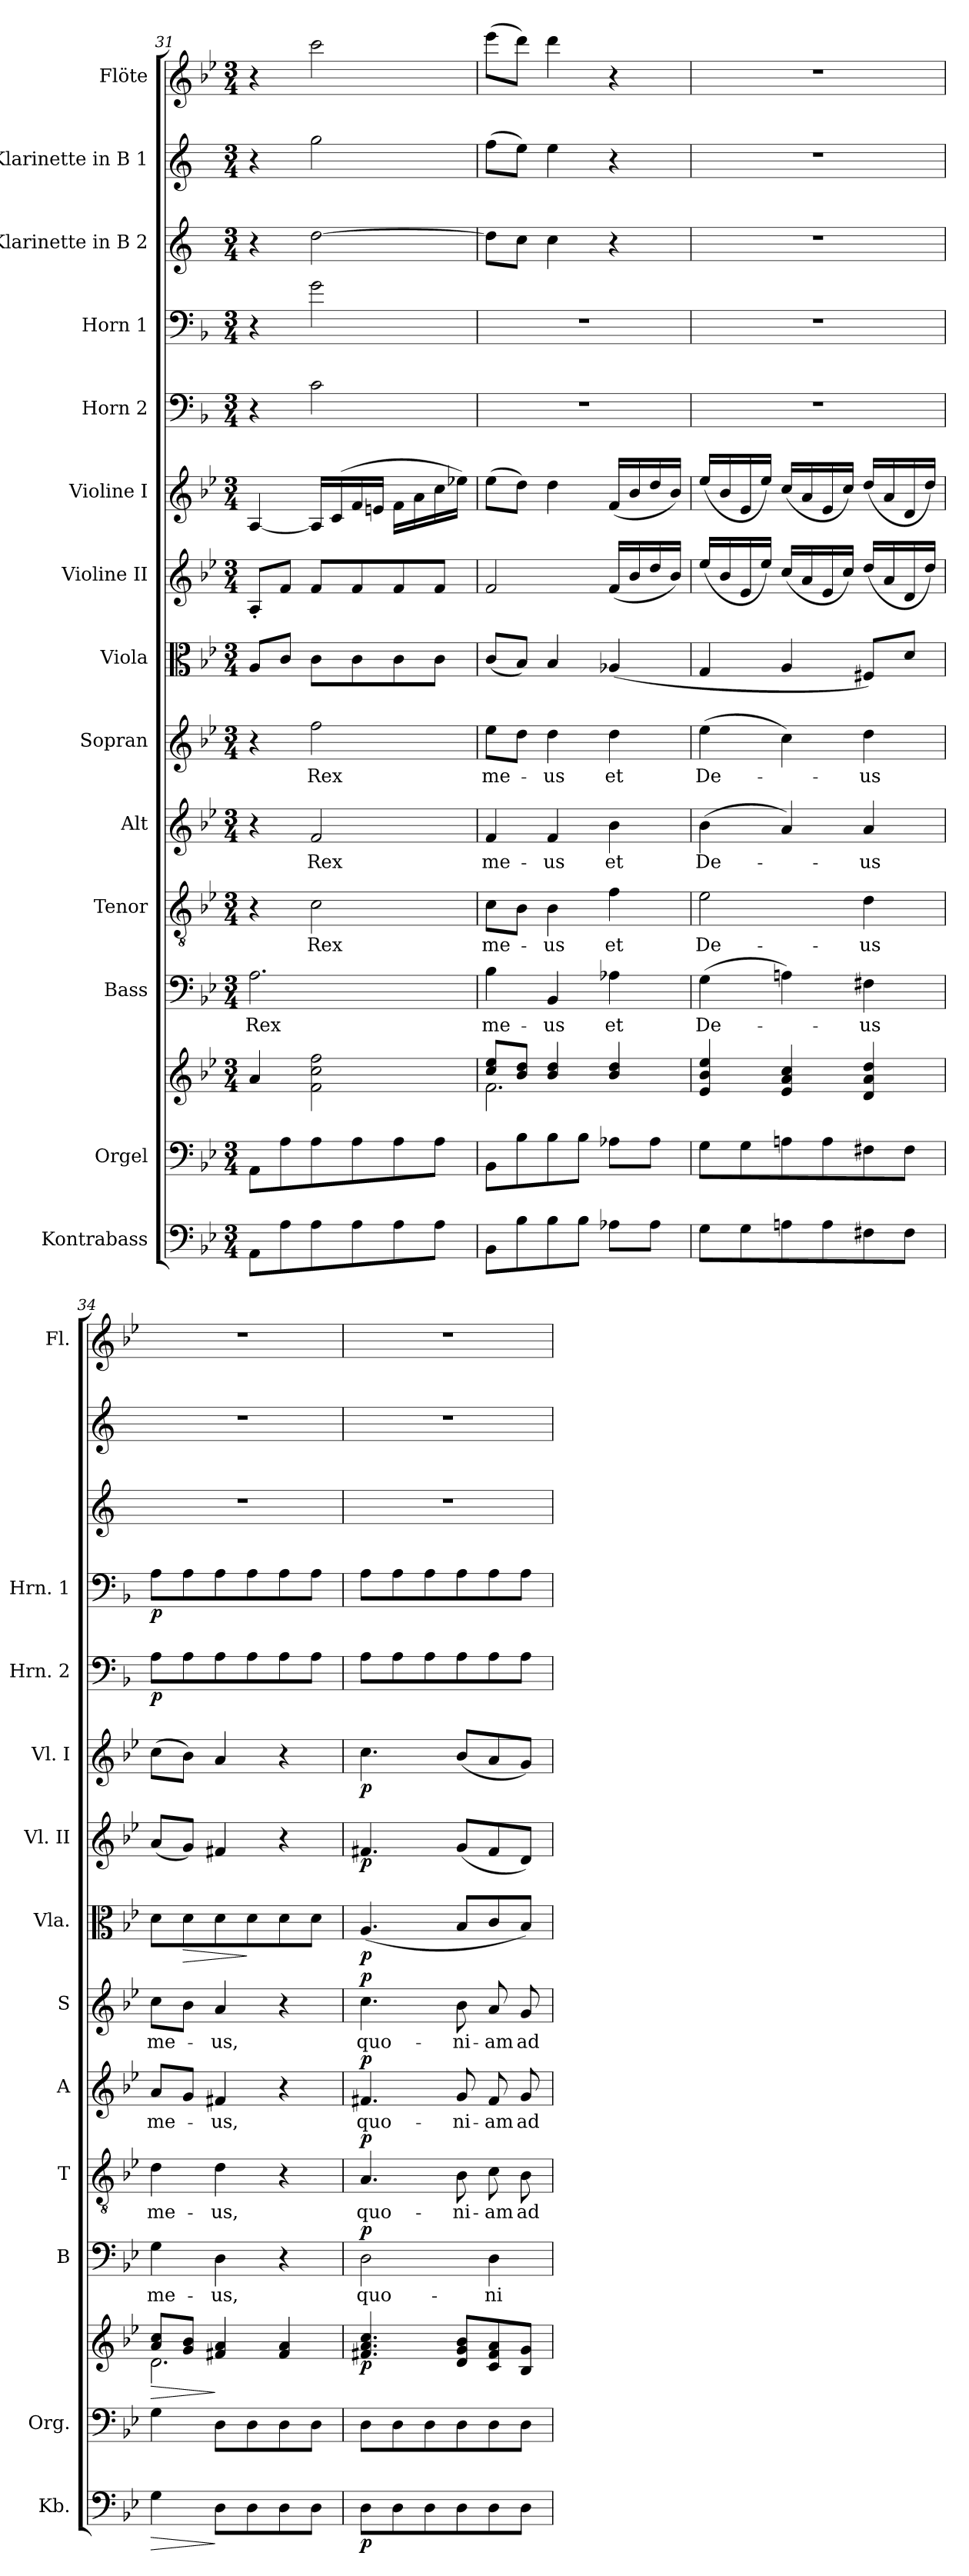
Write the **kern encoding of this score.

**kern	**dynam	**kern	**kern	**dynam	**kern	**text	**dynam	**kern	**text	**dynam	**kern	**text	**dynam	**kern	**text	**dynam	**kern	**dynam	**kern	**dynam	**kern	**dynam	**kern	**dynam	**kern	**dynam	**kern	**kern	**kern
*part14	*part14	*part13	*part13	*part13	*part12	*part12	*part12	*part11	*part11	*part11	*part10	*part10	*part10	*part9	*part9	*part9	*part8	*part8	*part7	*part7	*part6	*part6	*part5	*part5	*part4	*part4	*part3	*part2	*part1
*staff15	*staff15	*staff14	*staff13	*staff13/14	*staff12	*staff12	*staff12	*staff11	*staff11	*staff11	*staff10	*staff10	*staff10	*staff9	*staff9	*staff9	*staff8	*staff8	*staff7	*staff7	*staff6	*staff6	*staff5	*staff5	*staff4	*staff4	*staff3	*staff2	*staff1
*I"Kontrabass	*	*I"Orgel	*	*	*I"Bass	*	*	*I"Tenor	*	*	*I"Alt	*	*	*I"Sopran	*	*	*I"Viola	*	*I"Violine II	*	*I"Violine I	*	*I"Horn  2	*	*I"Horn 1	*	*I"Klarinette in B 2	*I"Klarinette in B 1	*I"Flöte
*I'Kb.	*	*I'Org.	*	*	*I'B	*	*	*I'T	*	*	*I'A	*	*	*I'S	*	*	*I'Vla.	*	*I'Vl. II	*	*I'Vl. I	*	*I'Hrn. 2	*	*I'Hrn. 1	*	*	*	*I'Fl.
*clefF4	*	*clefF4	*clefG2	*	*clefF4	*	*	*clefGv2	*	*	*clefG2	*	*	*clefG2	*	*	*clefC3	*	*clefG2	*	*clefG2	*	*clefF4	*	*clefF4	*	*clefG2	*clefG2	*clefG2
*ITrd7c12	*	*	*	*	*	*	*	*	*	*	*	*	*	*	*	*	*	*	*	*	*	*	*ITrd4c7	*	*ITrd4c7	*	*ITrd1c2	*ITrd1c2	*
*k[b-e-]	*	*k[b-e-]	*k[b-e-]	*	*k[b-e-]	*	*	*k[b-e-]	*	*	*k[b-e-]	*	*	*k[b-e-]	*	*	*k[b-e-]	*	*k[b-e-]	*	*k[b-e-]	*	*k[b-e-]	*	*k[b-e-]	*	*k[b-e-]	*k[b-e-]	*k[b-e-]
*B-:	*	*B-:	*B-:	*	*B-:	*	*	*B-:	*	*	*B-:	*	*	*B-:	*	*	*B-:	*	*B-:	*	*B-:	*	*B-:	*	*B-:	*	*B-:	*B-:	*B-:
*M3/4	*	*M3/4	*M3/4	*	*M3/4	*	*	*M3/4	*	*	*M3/4	*	*	*M3/4	*	*	*M3/4	*	*M3/4	*	*M3/4	*	*M3/4	*	*M3/4	*	*M3/4	*M3/4	*M3/4
=31	=31	=31	=31	=31	=31	=31	=31	=31	=31	=31	=31	=31	=31	=31	=31	=31	=31	=31	=31	=31	=31	=31	=31	=31	=31	=31	=31	=31	=31
!	!	!	!	!	!	!LO:LY:b	!	!	!	!	!	!	!	!	!	!	!	!	!	!	!	!	!	!	!	!	!	!	!
8AAA\L	.	8AA\L	4a/	.	2.A\	Rex	.	4r	.	.	4r	.	.	4r	.	.	8A/L	.	8A'</L	.	[4A/	.	4r	.	4r	.	4r	4r	4r
8AA\	.	8A\	.	.	.	.	.	.	.	.	.	.	.	.	.	.	8c/J	.	8f/J	.	.	.	.	.	.	.	.	.	.
!	!	!	!	!	!	!	!	!	!LO:LY:b	!	!	!LO:LY:b	!	!	!LO:LY:b	!	!	!	!	!	!	!	!	!	!	!	!	!	!
8AA\	.	8A\	2f\ 2cc\ 2ff\	.	.	.	.	2c\	Rex	.	2f/	Rex	.	2ff\	Rex	.	8c\L	.	8f/L	.	16A/LL]	.	2F\	.	2c\	.	[2cc\	2ff\	2ccc\
.	.	.	.	.	.	.	.	.	.	.	.	.	.	.	.	.	.	.	.	.	(>16c/	.	.	.	.	.	.	.	.
8AA\	.	8A\	.	.	.	.	.	.	.	.	.	.	.	.	.	.	8c\	.	8f/	.	16f/	.	.	.	.	.	.	.	.
.	.	.	.	.	.	.	.	.	.	.	.	.	.	.	.	.	.	.	.	.	16en/JJ	.	.	.	.	.	.	.	.
8AA\	.	8A\	.	.	.	.	.	.	.	.	.	.	.	.	.	.	8c\	.	8f/	.	16f\LL	.	.	.	.	.	.	.	.
.	.	.	.	.	.	.	.	.	.	.	.	.	.	.	.	.	.	.	.	.	16a\	.	.	.	.	.	.	.	.
8AA\J	.	8A\J	.	.	.	.	.	.	.	.	.	.	.	.	.	.	8c\J	.	8f/J	.	16cc\	.	.	.	.	.	.	.	.
.	.	.	.	.	.	.	.	.	.	.	.	.	.	.	.	.	.	.	.	.	16ee-X\JJ)	.	.	.	.	.	.	.	.
=32	=32	=32	=32	=32	=32	=32	=32	=32	=32	=32	=32	=32	=32	=32	=32	=32	=32	=32	=32	=32	=32	=32	=32	=32	=32	=32	=32	=32	=32
*	*	*	*^	*	*	*	*	*	*	*	*	*	*	*	*	*	*	*	*	*	*	*	*	*	*	*	*	*	*
!	!	!	!	!	!	!	!LO:LY:b	!	!	!LO:LY:b	!	!	!LO:LY:b	!	!	!LO:LY:b	!	!	!	!	!	!	!	!	!	!	!	!	!	!
8BBB-\L	.	8BB-\L	8cc/ 8ee-/L	2.f\	.	4B-\	me-	.	8c\L	me-	.	4f/	me-	.	8ee-\L	me-	.	(<8c/L	.	2f/	.	(>8ee-\L	.	2.r	.	2.r	.	8cc\L]	(>8ee-\L	(>8eee-\L
8BB-\	.	8B-\	8b-/ 8dd/J	.	.	.	.	.	8B-\J	.	.	.	.	.	8dd\J	.	.	8B-/J)	.	.	.	8dd\J)	.	.	.	.	.	8b-\J	8dd\J)	8ddd\J)
!	!	!	!	!	!	!	!LO:LY:b	!	!	!LO:LY:b	!	!	!LO:LY:b	!	!	!LO:LY:b	!	!	!	!	!	!	!	!	!	!	!	!	!	!
8BB-\	.	8B-\	4b-/ 4dd/	.	.	4BB-/	-us	.	4B-\	-us	.	4f/	-us	.	4dd\	-us	.	4B-/	.	.	.	4dd\	.	.	.	.	.	4b-\	4dd\	4ddd\
8BB-\J	.	8B-\J	.	.	.	.	.	.	.	.	.	.	.	.	.	.	.	.	.	.	.	.	.	.	.	.	.	.	.	.
!	!	!	!	!	!	!	!LO:LY:b	!	!	!LO:LY:b	!	!	!LO:LY:b	!	!	!LO:LY:b	!	!	!	!	!	!	!	!	!	!	!	!	!	!
8AA-X\L	.	8A-X\L	4b-/ 4dd/	.	.	4A-X\	et	.	4f\	et	.	4b-\	et	.	4dd\	et	.	(<4A-X/	.	(<16f/LL	.	(<16f/LL	.	.	.	.	.	4r	4r	4r
.	.	.	.	.	.	.	.	.	.	.	.	.	.	.	.	.	.	.	.	16b-/	.	16b-/	.	.	.	.	.	.	.	.
8AA-\J	.	8A-\J	.	.	.	.	.	.	.	.	.	.	.	.	.	.	.	.	.	16dd/	.	16dd/	.	.	.	.	.	.	.	.
.	.	.	.	.	.	.	.	.	.	.	.	.	.	.	.	.	.	.	.	16b-/JJ)	.	16b-/JJ)	.	.	.	.	.	.	.	.
*	*	*	*v	*v	*	*	*	*	*	*	*	*	*	*	*	*	*	*	*	*	*	*	*	*	*	*	*	*	*	*
=33	=33	=33	=33	=33	=33	=33	=33	=33	=33	=33	=33	=33	=33	=33	=33	=33	=33	=33	=33	=33	=33	=33	=33	=33	=33	=33	=33	=33	=33
!	!	!	!	!	!	!LO:LY:b	!	!	!LO:LY:b	!	!	!LO:LY:b	!	!	!LO:LY:b	!	!	!	!	!	!	!	!	!	!	!	!	!	!
8GG\L	.	8G\L	4e-/ 4b-/ 4ee-/	.	(>4G\	De-	.	2e-\	De-	.	(>4b-\	De-	.	(>4ee-\	De-	.	4G/	.	(<16ee-/LL	.	(<16ee-/LL	.	2.r	.	2.r	.	2.r	2.r	2.r
.	.	.	.	.	.	.	.	.	.	.	.	.	.	.	.	.	.	.	16b-/	.	16b-/	.	.	.	.	.	.	.	.
8GG\	.	8G\	.	.	.	.	.	.	.	.	.	.	.	.	.	.	.	.	16e-/	.	16e-/	.	.	.	.	.	.	.	.
.	.	.	.	.	.	.	.	.	.	.	.	.	.	.	.	.	.	.	16ee-/JJ)	.	16ee-/JJ)	.	.	.	.	.	.	.	.
8AAn\	.	8An\	4e-/ 4a/ 4cc/	.	4An\)	.	.	.	.	.	4a/)	.	.	4cc\)	.	.	4A/	.	(<16cc/LL	.	(<16cc/LL	.	.	.	.	.	.	.	.
.	.	.	.	.	.	.	.	.	.	.	.	.	.	.	.	.	.	.	16a/	.	16a/	.	.	.	.	.	.	.	.
8AA\	.	8A\	.	.	.	.	.	.	.	.	.	.	.	.	.	.	.	.	16e-/	.	16e-/	.	.	.	.	.	.	.	.
.	.	.	.	.	.	.	.	.	.	.	.	.	.	.	.	.	.	.	16cc/JJ)	.	16cc/JJ)	.	.	.	.	.	.	.	.
!	!	!	!	!	!	!LO:LY:b	!	!	!LO:LY:b	!	!	!LO:LY:b	!	!	!LO:LY:b	!	!	!	!	!	!	!	!	!	!	!	!	!	!
8FF#X\	.	8F#X\	4d/ 4a/ 4dd/	.	4F#X\	-us	.	4d\	-us	.	4a/	-us	.	4dd\	-us	.	8F#X/L)	.	(<16dd/LL	.	(<16dd/LL	.	.	.	.	.	.	.	.
.	.	.	.	.	.	.	.	.	.	.	.	.	.	.	.	.	.	.	16a/	.	16a/	.	.	.	.	.	.	.	.
8FF#\J	.	8F#\J	.	.	.	.	.	.	.	.	.	.	.	.	.	.	8d/J	.	16d/	.	16d/	.	.	.	.	.	.	.	.
.	.	.	.	.	.	.	.	.	.	.	.	.	.	.	.	.	.	.	16dd/JJ)	.	16dd/JJ)	.	.	.	.	.	.	.	.
!!LO:PB:g=z
=34	=34	=34	=34	=34	=34	=34	=34	=34	=34	=34	=34	=34	=34	=34	=34	=34	=34	=34	=34	=34	=34	=34	=34	=34	=34	=34	=34	=34	=34
!	!LO:HP:b	!	!	!LO:HP:b	!	!LO:LY:b	!	!	!LO:LY:b	!	!	!LO:LY:b	!	!	!LO:LY:b	!	!	!	!	!	!	!	!	!LO:DY:b	!	!LO:DY:b	!	!	!
*	*	*	*^	*	*	*	*	*	*	*	*	*	*	*	*	*	*	*	*	*	*	*	*	*	*	*	*	*	*
4GG\	>	4G\	8a/ 8cc/L	2.d\	>	4G\	me-	.	4d\	me-	.	8a/L	me-	.	8cc\L	me-	.	8d\L	.	(<8a/L	.	(>8cc\L	.	8D\L	p	8D\L	p	2.r	2.r	2.r
!	!	!	!	!	!	!	!	!	!	!	!	!	!	!	!	!	!	!	!LO:HP:b	!	!	!	!	!	!	!	!	!	!	!
.	.	.	8g/ 8b-/J	.	.	.	.	.	.	.	.	8g/J	.	.	8b-\J	.	.	8d\	>	8g/J)	.	8b-\J)	.	8D\	.	8D\	.	.	.	.
!	!	!	!	!	!	!	!LO:LY:b	!	!	!LO:LY:b	!	!	!LO:LY:b	!	!	!LO:LY:b	!	!	!	!	!	!	!	!	!	!	!	!	!	!
8DD\L	]	8D\L	4f#X/ 4a/	.	]	4D\	-us,	.	4d\	-us,	.	4f#X/	-us,	.	4a/	-us,	.	8d\	.	4f#X/	.	4a/	.	8D\	.	8D\	.	.	.	.
8DD\	.	8D\	.	.	.	.	.	.	.	.	.	.	.	.	.	.	.	8d\	]	.	.	.	.	8D\	.	8D\	.	.	.	.
8DD\	.	8D\	4f#/ 4a/	.	.	4r	.	.	4r	.	.	4r	.	.	4r	.	.	8d\	.	4r	.	4r	.	8D\	.	8D\	.	.	.	.
8DD\J	.	8D\J	.	.	.	.	.	.	.	.	.	.	.	.	.	.	.	8d\J	.	.	.	.	.	8D\J	.	8D\J	.	.	.	.
*	*	*	*v	*v	*	*	*	*	*	*	*	*	*	*	*	*	*	*	*	*	*	*	*	*	*	*	*	*	*	*
=35	=35	=35	=35	=35	=35	=35	=35	=35	=35	=35	=35	=35	=35	=35	=35	=35	=35	=35	=35	=35	=35	=35	=35	=35	=35	=35	=35	=35	=35
!	!LO:DY:b	!	!	!LO:DY:b	!	!LO:LY:b	!LO:DY:a	!	!LO:LY:b	!LO:DY:a	!	!LO:LY:b	!LO:DY:a	!	!LO:LY:b	!LO:DY:a	!	!LO:DY:b	!	!LO:DY:b	!	!LO:DY:b	!	!	!	!	!	!	!
8DD\L	p	8D\L	4.f#X/ 4.a/ 4.cc/	p	2D\	quo-	p	4.A/	quo-	p	4.f#X/	quo-	p	4.cc\	quo-	p	(<4.A/	p	4.f#X/	p	4.cc\	p	8D\L	.	8D\L	.	2.r	2.r	2.r
8DD\	.	8D\	.	.	.	.	.	.	.	.	.	.	.	.	.	.	.	.	.	.	.	.	8D\	.	8D\	.	.	.	.
8DD\	.	8D\	.	.	.	.	.	.	.	.	.	.	.	.	.	.	.	.	.	.	.	.	8D\	.	8D\	.	.	.	.
!	!	!	!	!	!	!	!	!	!LO:LY:b	!	!	!LO:LY:b	!	!	!LO:LY:b	!	!	!	!	!	!	!	!	!	!	!	!	!	!
8DD\	.	8D\	8d/ 8g/ 8b-/L	.	.	.	.	8B-\	-ni-	.	8g/	-ni-	.	8b-\	-ni-	.	8B-/L	.	(<8g/L	.	(<8b-/L	.	8D\	.	8D\	.	.	.	.
!	!	!	!	!	!	!LO:LY:b	!	!	!LO:LY:b	!	!	!LO:LY:b	!	!	!LO:LY:b	!	!	!	!	!	!	!	!	!	!	!	!	!	!
8DD\	.	8D\	8c/ 8f#/ 8a/	.	4D\	-ni-	.	8c\	-am	.	8f#/	-am	.	8a/	-am	.	8c/	.	8f#/	.	8a/	.	8D\	.	8D\	.	.	.	.
!	!	!	!	!	!	!	!	!	!LO:LY:b	!	!	!LO:LY:b	!	!	!LO:LY:b	!	!	!	!	!	!	!	!	!	!	!	!	!	!
8DD\J	.	8D\J	8B-/ 8g/J	.	.	.	.	8B-\	ad	.	8g/	ad	.	8g/	ad	.	8B-/J)	.	8d/J)	.	8g/J)	.	8D\J	.	8D\J	.	.	.	.
=	=	=	=	=	=	=	=	=	=	=	=	=	=	=	=	=	=	=	=	=	=	=	=	=	=	=	=	=	=
*-	*-	*-	*-	*-	*-	*-	*-	*-	*-	*-	*-	*-	*-	*-	*-	*-	*-	*-	*-	*-	*-	*-	*-	*-	*-	*-	*-	*-	*-
